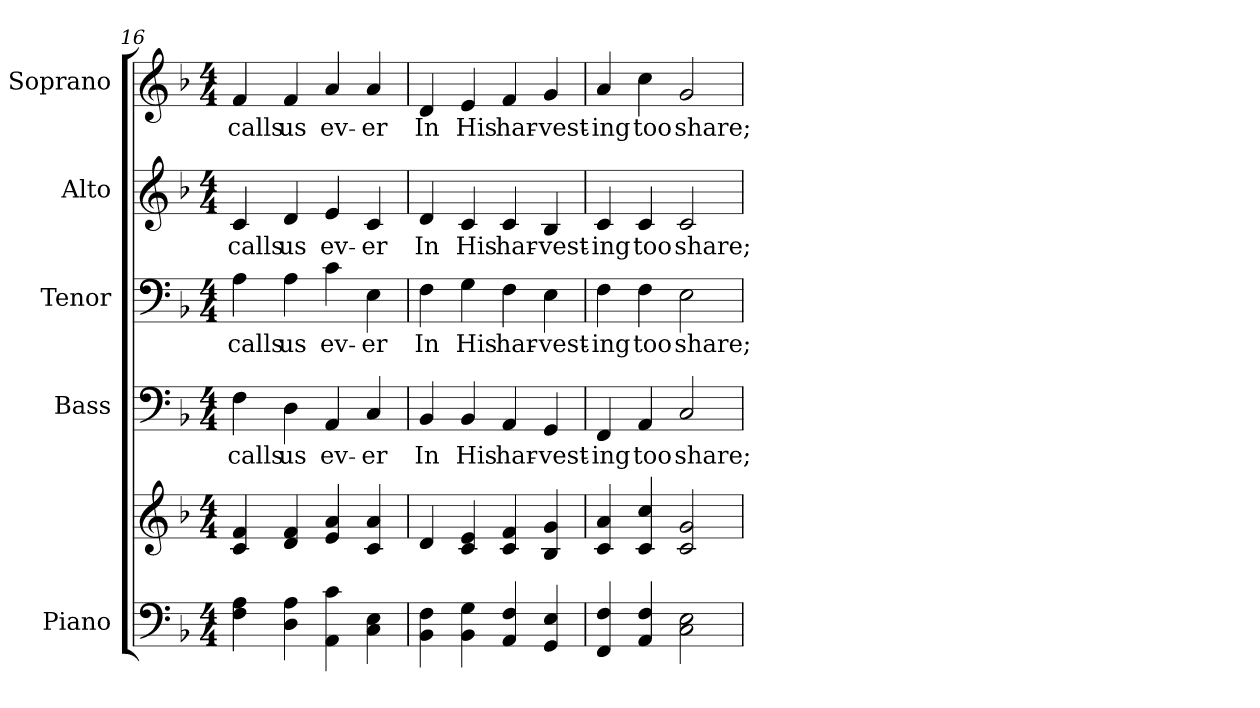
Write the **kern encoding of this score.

**kern	**kern	**kern	**text	**kern	**text	**kern	**text	**kern	**text
*part5	*part5	*part4	*part4	*part3	*part3	*part2	*part2	*part1	*part1
*staff6	*staff5	*staff4	*staff4	*staff3	*staff3	*staff2	*staff2	*staff1	*staff1
*I"Piano	*	*I"Bass	*	*I"Tenor	*	*I"Alto	*	*I"Soprano	*
*I'Pno.	*	*I'B.	*	*I'T.	*	*I'A.	*	*I'S.	*
!!LO:PB:g=z
*clefF4	*clefG2	*clefF4	*	*clefF4	*	*clefG2	*	*clefG2	*
*k[b-]	*k[b-]	*k[b-]	*	*k[b-]	*	*k[b-]	*	*k[b-]	*
*F:	*F:	*F:	*	*F:	*	*F:	*	*F:	*
*M4/4	*M4/4	*M4/4	*	*M4/4	*	*M4/4	*	*M4/4	*
=16	=16	=16	=16	=16	=16	=16	=16	=16	=16
!	!	!	!LO:LY:b:color=#000000	!	!	!	!	!	!
!	!	!	!	!	!LO:LY:b:color=#000000	!	!	!	!
!	!	!	!	!	!	!	!LO:LY:b:color=#000000	!	!
!	!	!	!	!	!	!	!	!	!LO:LY:b:color=#000000
4Fi\ 4Ai	4ci/ 4fi	4Fi\	calls	4Ai\	calls	4ci/	calls	4fi/	calls
!	!	!	!LO:LY:b:color=#000000	!	!	!	!	!	!
!	!	!	!	!	!LO:LY:b:color=#000000	!	!	!	!
!	!	!	!	!	!	!	!LO:LY:b:color=#000000	!	!
!	!	!	!	!	!	!	!	!	!LO:LY:b:color=#000000
4Di\ 4Ai	4di/ 4fi	4Di\	us	4Ai\	us	4di/	us	4fi/	us
!	!	!	!LO:LY:b:color=#000000	!	!	!	!	!	!
!	!	!	!	!	!LO:LY:b:color=#000000	!	!	!	!
!	!	!	!	!	!	!	!LO:LY:b:color=#000000	!	!
!	!	!	!	!	!	!	!	!	!LO:LY:b:color=#000000
4AAi\ 4ci	4ei/ 4ai	4AAi/	ev-	4ci\	ev-	4ei/	ev-	4ai/	ev-
!	!	!	!LO:LY:b:color=#000000	!	!	!	!	!	!
!	!	!	!	!	!LO:LY:b:color=#000000	!	!	!	!
!	!	!	!	!	!	!	!LO:LY:b:color=#000000	!	!
!	!	!	!	!	!	!	!	!	!LO:LY:b:color=#000000
4Ci\ 4Ei	4ci/ 4ai	4Ci/	-er	4Ei\	-er	4ci/	-er	4ai/	-er
=17	=17	=17	=17	=17	=17	=17	=17	=17	=17
!	!	!	!LO:LY:b:color=#000000	!	!	!	!	!	!
!	!	!	!	!	!LO:LY:b:color=#000000	!	!	!	!
!	!	!	!	!	!	!	!LO:LY:b:color=#000000	!	!
!	!	!	!	!	!	!	!	!	!LO:LY:b:color=#000000
4BB-i\ 4Fi	4di/	4BB-i/	In	4Fi\	In	4di/	In	4di/	In
!	!	!	!LO:LY:b:color=#000000	!	!	!	!	!	!
!	!	!	!	!	!LO:LY:b:color=#000000	!	!	!	!
!	!	!	!	!	!	!	!LO:LY:b:color=#000000	!	!
!	!	!	!	!	!	!	!	!	!LO:LY:b:color=#000000
4BB-i\ 4Gi	4ci/ 4ei	4BB-i/	His	4Gi\	His	4ci/	His	4ei/	His
!	!	!	!LO:LY:b:color=#000000	!	!	!	!	!	!
!	!	!	!	!	!LO:LY:b:color=#000000	!	!	!	!
!	!	!	!	!	!	!	!LO:LY:b:color=#000000	!	!
!	!	!	!	!	!	!	!	!	!LO:LY:b:color=#000000
4AAi/ 4Fi	4ci/ 4fi	4AAi/	har-	4Fi\	har-	4ci/	har-	4fi/	har-
!	!	!	!LO:LY:b:color=#000000	!	!	!	!	!	!
!	!	!	!	!	!LO:LY:b:color=#000000	!	!	!	!
!	!	!	!	!	!	!	!LO:LY:b:color=#000000	!	!
!	!	!	!	!	!	!	!	!	!LO:LY:b:color=#000000
4GGi/ 4Ei	4B-i/ 4gi	4GGi/	-vest-	4Ei\	-vest-	4B-i/	-vest-	4gi/	-vest-
!!LO:PB:g=z
=18	=18	=18	=18	=18	=18	=18	=18	=18	=18
!	!	!	!LO:LY:b:color=#000000	!	!	!	!	!	!
!	!	!	!	!	!LO:LY:b:color=#000000	!	!	!	!
!	!	!	!	!	!	!	!LO:LY:b:color=#000000	!	!
!	!	!	!	!	!	!	!	!	!LO:LY:b:color=#000000
4FFi/ 4Fi	4ci/ 4ai	4FFi/	-ing	4Fi\	-ing	4ci/	-ing	4ai/	-ing
!	!	!	!LO:LY:b:color=#000000	!	!	!	!	!	!
!	!	!	!	!	!LO:LY:b:color=#000000	!	!	!	!
!	!	!	!	!	!	!	!LO:LY:b:color=#000000	!	!
!	!	!	!	!	!	!	!	!	!LO:LY:b:color=#000000
4AAi/ 4Fi	4ci/ 4cci	4AAi/	too	4Fi\	too	4ci/	too	4cci\	too
!	!	!	!LO:LY:b:color=#000000	!	!	!	!	!	!
!	!	!	!	!	!LO:LY:b:color=#000000	!	!	!	!
!	!	!	!	!	!	!	!LO:LY:b:color=#000000	!	!
!	!	!	!	!	!	!	!	!	!LO:LY:b:color=#000000
2Ci\ 2Ei	2ci/ 2gi	2Ci/	share;	2Ei\	share;	2ci/	share;	2gi/	share;
=	=	=	=	=	=	=	=	=	=
*-	*-	*-	*-	*-	*-	*-	*-	*-	*-
